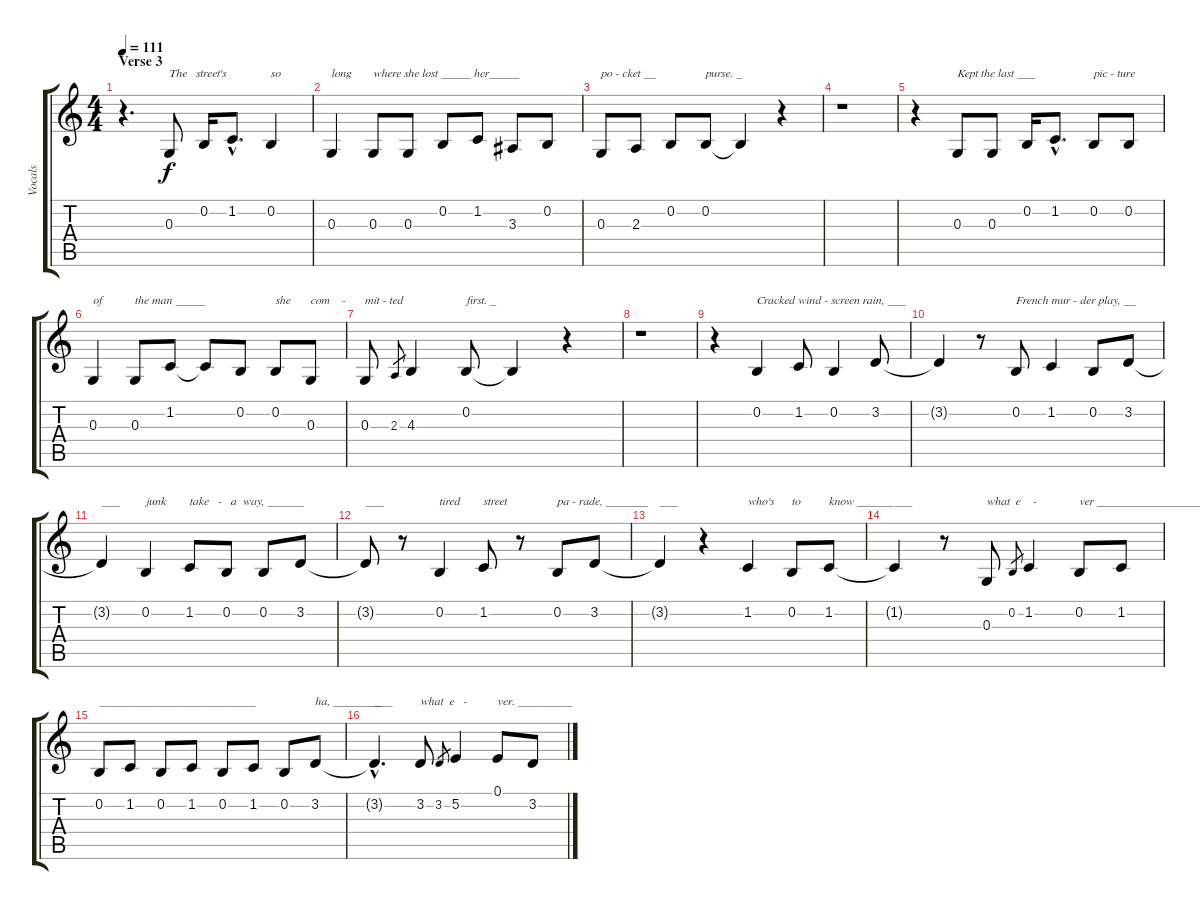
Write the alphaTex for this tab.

\track ("Vocals" "Vocals") {instrument lead2sawtooth}
\staff {score tabs}
\tuning (E4 B3 G3 D3 A2 E2) {hide}
\ts (4 4)
\section ("" "Verse 3")
\tempo 111
\clef g2
\ks c
r.4{d dy f} 0.3.8{txt "The   street's"} 0.2.16 1.2{hac}.8{d} 0.2.4{txt "so"} |
0.3.4{txt "long"} 0.3.8{txt "where she lost _____ her_____"} 0.3.8 0.2.8 1.2.8 3.3.8 0.2.8 |
0.3.8{txt "po - cket __"} 2.3.8 0.2.8 0.2.8{txt "purse. _"} 0.2{t}.4 r.4 |
r.1 |
r.4 0.3.8{txt "Kept the last ___"} 0.3.8 0.2.16 1.2{hac}.8{d} 0.2.8{txt "pic - ture"} 0.2.8 |
0.3.4{txt "of"} 0.3.8{txt "the man _____"} 1.2.8 1.2{t}.8 0.2.8 0.2.8{txt "she"} 0.3.8{txt "com    -"} |
0.3.8{txt "mit - ted"} 2.3.8{gr} 4.3.4 0.2.8{txt "first. _"} 0.2{t}.4 r.4 |
r.1 |
r.4 0.2.4{txt "Cracked wind - screen rain, ___"} 1.2.8 0.2.4 3.2.8 |
3.2{t}.4 r.8 0.2.8{txt "French mur - der play, __"} 1.2.4 0.2.8 3.2.8 |
3.2{t}.4{txt "___"} 0.2.4{txt "junk"} 1.2.8{txt "take   -   a  way, ______"} 0.2.8 0.2.8 3.2.8 |
3.2{t}.8{txt "___"} r.8 0.2.4{txt "tired"} 1.2.8{txt "street"} r.8 0.2.8{txt "pa - rade, _______"} 3.2.8 |
3.2{t}.4{txt "___"} r.4 1.2.4{txt "who's"} 0.2.8{txt "to"} 1.2.8{txt "know ______"} |
1.2{t}.4{txt "___"} r.8 0.3.8{txt "what  e    -"} 0.2.8{gr} 1.2.4 0.2.8{txt "ver ____________________________________"} 1.2.8 |
0.2.8{txt "__________________________"} 1.2.8 0.2.8 1.2.8 0.2.8 1.2.8 0.2.8 3.2.8{txt "ha, ________"} |
3.2{hac t}.4{d txt "___"} 3.2.8{txt "what  e   -"} 3.2.8{gr} 5.2.4 0.1.8{txt "ver. _________"} 3.2.8
